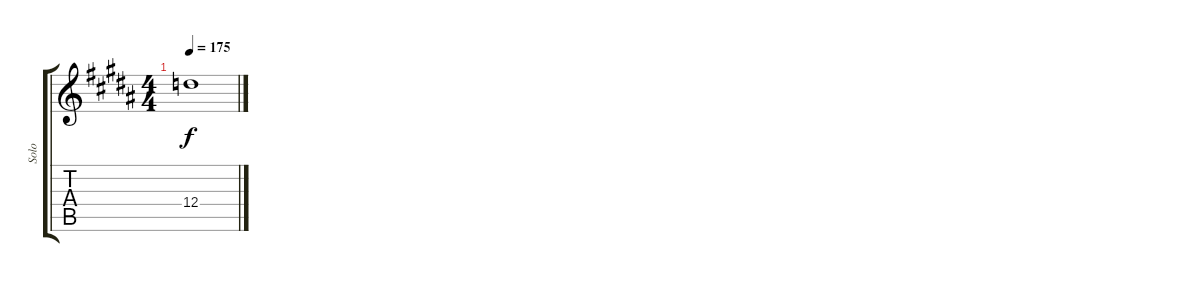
\track ("Solo" "Solo") {instrument distortionguitar}
\staff {score tabs}
\tuning (E4 B3 G3 D3 A2 E2) {hide}
\ts (4 4)
\tempo 175
\clef g2
\ks b
12.4.1{dy f}
